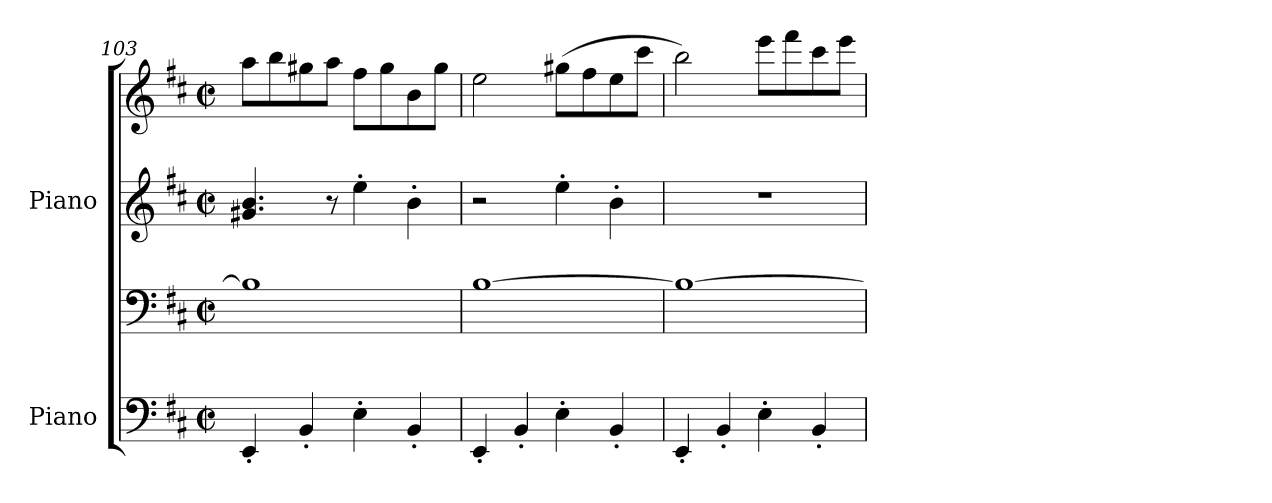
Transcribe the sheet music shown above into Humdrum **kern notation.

**kern	**kern	**kern	**kern
*part2	*part2	*part1	*part1
*staff4	*staff3	*staff2	*staff1
*I"Piano	*	*I"Piano	*
*I'Pno.	*	*I'Pno.	*
*clefF4	*clefF4	*clefG2	*clefG2
*k[f#c#]	*k[f#c#]	*k[f#c#]	*k[f#c#]
*M2/2	*M2/2	*M2/2	*M2/2
*met(c|)	*met(c|)	*met(c|)	*met(c|)
=103	=103	=103	=103
4EE'/	1B]	4.g#X/ 4.b/	8aa\L
.	.	.	8bb\
4BB'/	.	.	8gg#X\
.	.	8r	8aa\J
4E'\	.	4ee'\	8ff#\L
.	.	.	8gg#\
4BB'/	.	4b'\	8b\
.	.	.	8gg#\J
!!LO:LB:g=z
=104	=104	=104	=104
4EE'/	[1B	2r	2ee\
4BB'/	.	.	.
4E'\	.	4ee'\	(>8gg#X\L
.	.	.	8ff#\
4BB'/	.	4b'\	8ee\
.	.	.	8ccc#\J
=105	=105	=105	=105
4EE'/	1B_	1r	2bb\)
4BB'/	.	.	.
4E'\	.	.	8eee\L
.	.	.	8fff#\
4BB'/	.	.	8ccc#\
.	.	.	8eee\J
=	=	=	=
*-	*-	*-	*-
